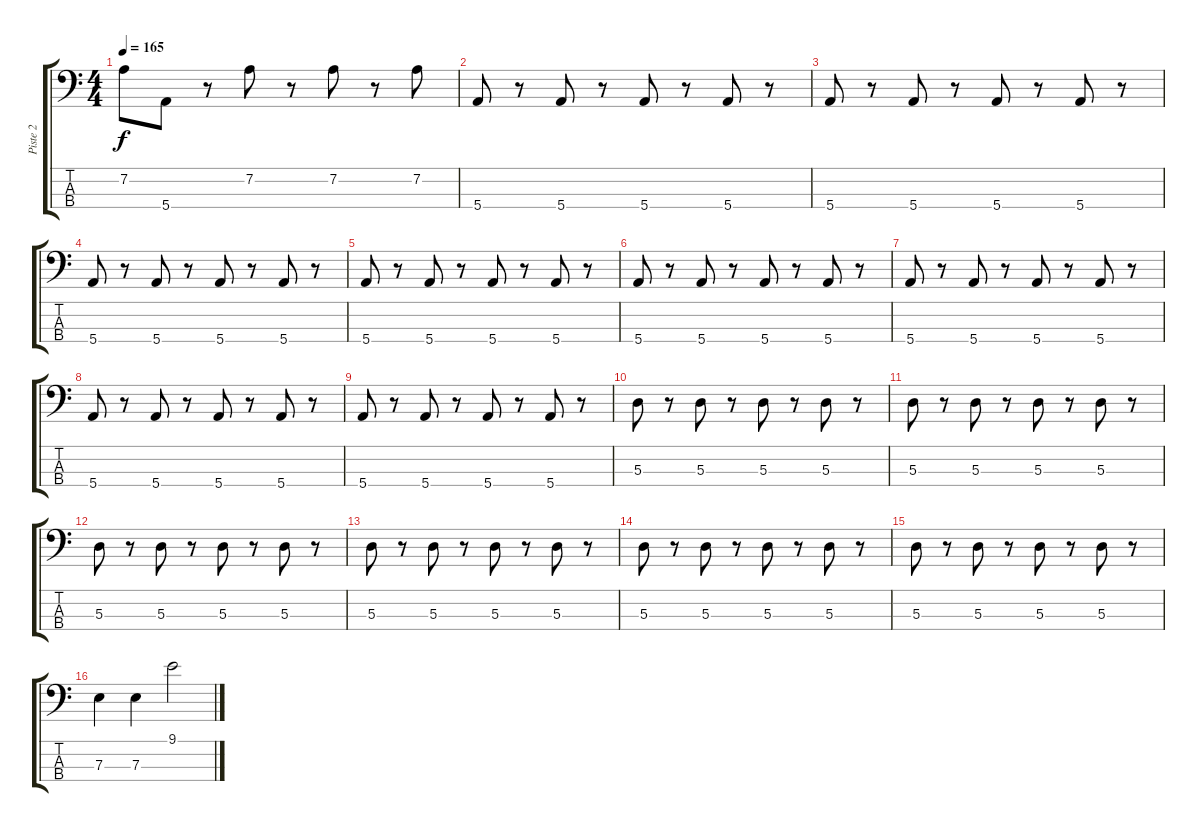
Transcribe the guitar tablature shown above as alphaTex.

\track ("Piste 2" "Piste 2") {instrument electricbassfinger}
\staff {score tabs}
\tuning (G2 D2 A1 E1) {hide}
\ts (4 4)
\tempo 165
\clef f4
\ks c
7.2.8{dy f} 5.4.8 r.8 7.2.8 r.8 7.2.8 r.8 7.2.8 |
5.4.8 r.8 5.4.8 r.8 5.4.8 r.8 5.4.8 r.8 |
5.4.8 r.8 5.4.8 r.8 5.4.8 r.8 5.4.8 r.8 |
5.4.8 r.8 5.4.8 r.8 5.4.8 r.8 5.4.8 r.8 |
5.4.8 r.8 5.4.8 r.8 5.4.8 r.8 5.4.8 r.8 |
5.4.8 r.8 5.4.8 r.8 5.4.8 r.8 5.4.8 r.8 |
5.4.8 r.8 5.4.8 r.8 5.4.8 r.8 5.4.8 r.8 |
5.4.8 r.8 5.4.8 r.8 5.4.8 r.8 5.4.8 r.8 |
5.4.8 r.8 5.4.8 r.8 5.4.8 r.8 5.4.8 r.8 |
5.3.8 r.8 5.3.8 r.8 5.3.8 r.8 5.3.8 r.8 |
5.3.8 r.8 5.3.8 r.8 5.3.8 r.8 5.3.8 r.8 |
5.3.8 r.8 5.3.8 r.8 5.3.8 r.8 5.3.8 r.8 |
5.3.8 r.8 5.3.8 r.8 5.3.8 r.8 5.3.8 r.8 |
5.3.8 r.8 5.3.8 r.8 5.3.8 r.8 5.3.8 r.8 |
5.3.8 r.8 5.3.8 r.8 5.3.8 r.8 5.3.8 r.8 |
7.3.4 7.3.4 9.1.2
